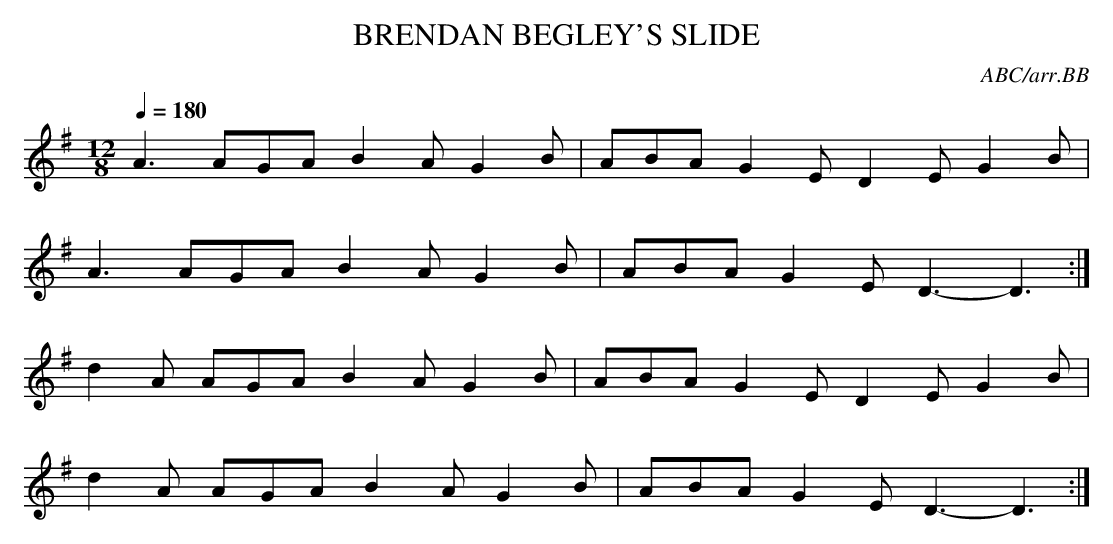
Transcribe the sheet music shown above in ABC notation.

X:1
T:BRENDAN BEGLEY'S SLIDE
C:ABC/arr.BB
M:12/8
Q:1/4=180
K:G
A3 AGA B2A G2B|ABA G2E D2E G2B|
A3 AGA B2A G2B|ABA G2E D3-D3 :|
d2A AGA B2A G2B|ABA G2E D2E G2B|
d2A AGA B2A G2B|ABA G2E D3-D3 :|
